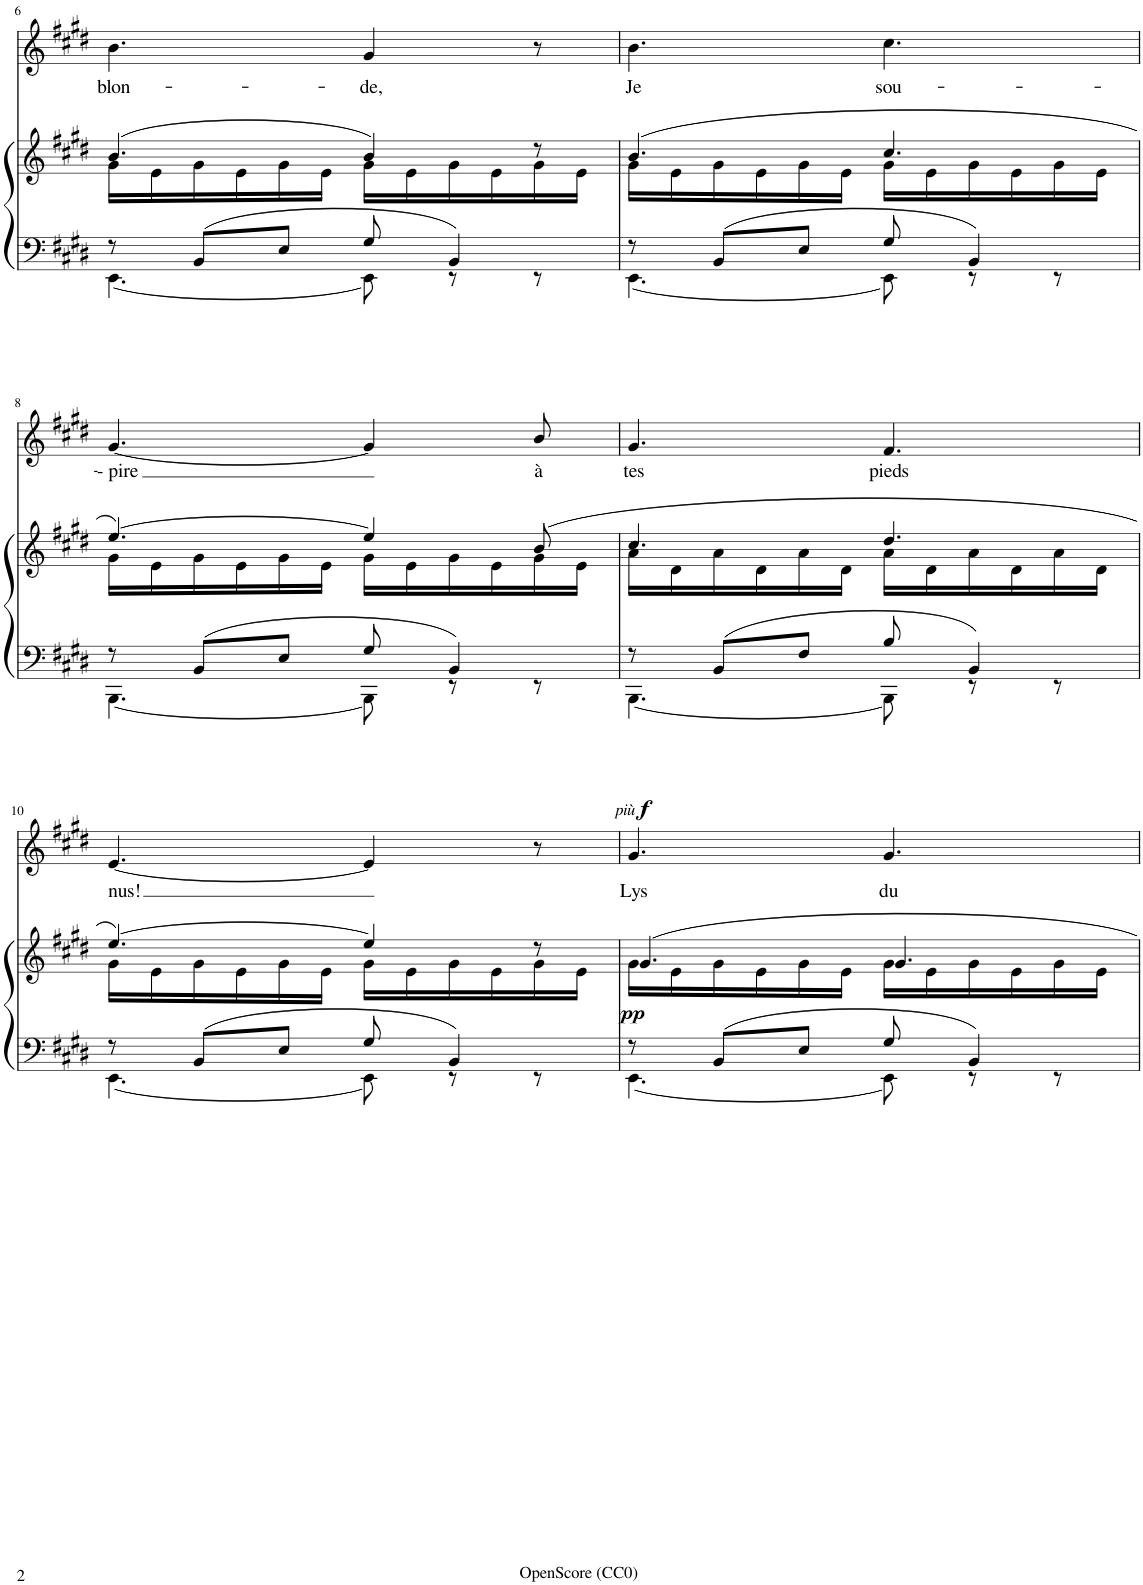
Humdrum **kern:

**kern	**kern	**dynam	**kern	**text	**dynam
*part2	*part2	*part2	*part1	*part1	*part1
*staff3	*staff2	*staff2/3	*staff1	*staff1	*staff1
*I"Piano	*	*	*I"Chant Voice	*	*
*I'Pno	*	*	*	*	*
!!LO:PB:g=z
*clefF4	*clefG2	*	*clefG2	*	*
*k[f#c#g#d#]	*k[f#c#g#d#]	*	*k[f#c#g#d#]	*	*
*M6/8	*M6/8	*	*M6/8	*	*
=6	=6	=6	=6	=6	=6
*^	*^	*	*	*	*
!	!	!	!	!	!	!LO:LY:b	!
8r	[4.EE\	(4.b/	16g#\LL	.	4.b\	blon-	.
.	.	.	16e\	.	.	.	.
8BB/L	.	.	16g#\	.	.	.	.
.	.	.	16e\	.	.	.	.
8E/J	.	.	16g#\	.	.	.	.
.	.	.	16e\JJ	.	.	.	.
!	!	!	!	!	!	!LO:LY:b	!
8G#/	8EE\]	4b/)	16g#\LL	.	4g#/	-de,	.
.	.	.	16e\	.	.	.	.
4BB/	8r	.	16g#\	.	.	.	.
.	.	.	16e\	.	.	.	.
.	8r	8r	16g#\	.	8r	.	.
.	.	.	16e\JJ	.	.	.	.
=7	=7	=7	=7	=7	=7	=7	=7
!	!	!	!	!	!	!LO:LY:b	!
8r	[4.EE\	(4.b/	16g#\LL	.	4.b\	Je	.
.	.	.	16e\	.	.	.	.
8BB/L	.	.	16g#\	.	.	.	.
.	.	.	16e\	.	.	.	.
8E/J	.	.	16g#\	.	.	.	.
.	.	.	16e\JJ	.	.	.	.
!	!	!	!	!	!	!LO:LY:b	!
8G#/	8EE\]	4.cc#/	16g#\LL	.	4.cc#\	sou-	.
.	.	.	16e\	.	.	.	.
4BB/	8r	.	16g#\	.	.	.	.
.	.	.	16e\	.	.	.	.
.	8r	.	16g#\	.	.	.	.
.	.	.	16e\JJ	.	.	.	.
!!LO:LB:g=z
=8	=8	=8	=8	=8	=8	=8	=8
!	!	!	!	!	!	!LO:LY:b	!
8r	[4.BBB\	[4.ee/)	16g#\LL	.	[4.g#/	-- pire	.
.	.	.	16e\	.	.	.	.
8BB/L	.	.	16g#\	.	.	.	.
.	.	.	16e\	.	.	.	.
8E/J	.	.	16g#\	.	.	.	.
.	.	.	16e\JJ	.	.	.	.
8G#/	8BBB\]	4ee/]	16g#\LL	.	4g#/]	.	.
.	.	.	16e\	.	.	.	.
4BB/	8r	.	16g#\	.	.	.	.
.	.	.	16e\	.	.	.	.
!	!	!	!	!	!	!LO:LY:b	!
.	8r	(8b/	16g#\	.	8b/	à	.
.	.	.	16e\JJ	.	.	.	.
=9	=9	=9	=9	=9	=9	=9	=9
!	!	!	!	!	!	!LO:LY:b	!
8r	[4.BBB\	4.cc#/	16a\LL	.	4.g#/	tes	.
.	.	.	16d#\	.	.	.	.
8BB/L	.	.	16a\	.	.	.	.
.	.	.	16d#\	.	.	.	.
8F#/J	.	.	16a\	.	.	.	.
.	.	.	16d#\JJ	.	.	.	.
!	!	!	!	!	!	!LO:LY:b	!
8B/	8BBB\]	4.dd#/	16a\LL	.	4.f#/	pieds	.
.	.	.	16d#\	.	.	.	.
4BB/	8r	.	16a\	.	.	.	.
.	.	.	16d#\	.	.	.	.
.	8r	.	16a\	.	.	.	.
.	.	.	16d#\JJ	.	.	.	.
!!LO:LB:g=z
=10	=10	=10	=10	=10	=10	=10	=10
!	!	!	!	!	!	!LO:LY:b	!
8r	[4.EE\	[4.ee/)	16g#\LL	.	[4.e/	nus!	.
.	.	.	16e\	.	.	.	.
8BB/L	.	.	16g#\	.	.	.	.
.	.	.	16e\	.	.	.	.
8E/J	.	.	16g#\	.	.	.	.
.	.	.	16e\JJ	.	.	.	.
8G#/	8EE\]	4ee/]	16g#\LL	.	4e/]	.	.
.	.	.	16e\	.	.	.	.
4BB/	8r	.	16g#\	.	.	.	.
.	.	.	16e\	.	.	.	.
.	8r	8r	16g#\	.	8r	.	.
.	.	.	16e\JJ	.	.	.	.
=11	=11	=11	=11	=11	=11	=11	=11
!	!	!	!	!LO:DY:b	!	!LO:LY:b	!LO:DY:a
!	!	!	!	!	!	!	!LO:DY:n=1:a
8r	[4.EE\	4.g#/	16g#\LL	pp	4.g#/	Lys	other-dynamics f
.	.	.	16e\	.	.	.	.
8BB/L	.	.	16g#\	.	.	.	.
.	.	.	16e\	.	.	.	.
8E/J	.	.	16g#\	.	.	.	.
.	.	.	16e\JJ	.	.	.	.
!	!	!	!	!	!	!LO:LY:b	!
8G#/	8EE\]	4.g#/	16g#\LL	.	4.g#/	du	.
.	.	.	16e\	.	.	.	.
4BB/	8r	.	16g#\	.	.	.	.
.	.	.	16e\	.	.	.	.
.	8r	.	16g#\	.	.	.	.
.	.	.	16e\JJ	.	.	.	.
*v	*v	*	*	*	*	*	*
*	*v	*v	*	*	*	*
=	=	=	=	=	=
*-	*-	*-	*-	*-	*-
